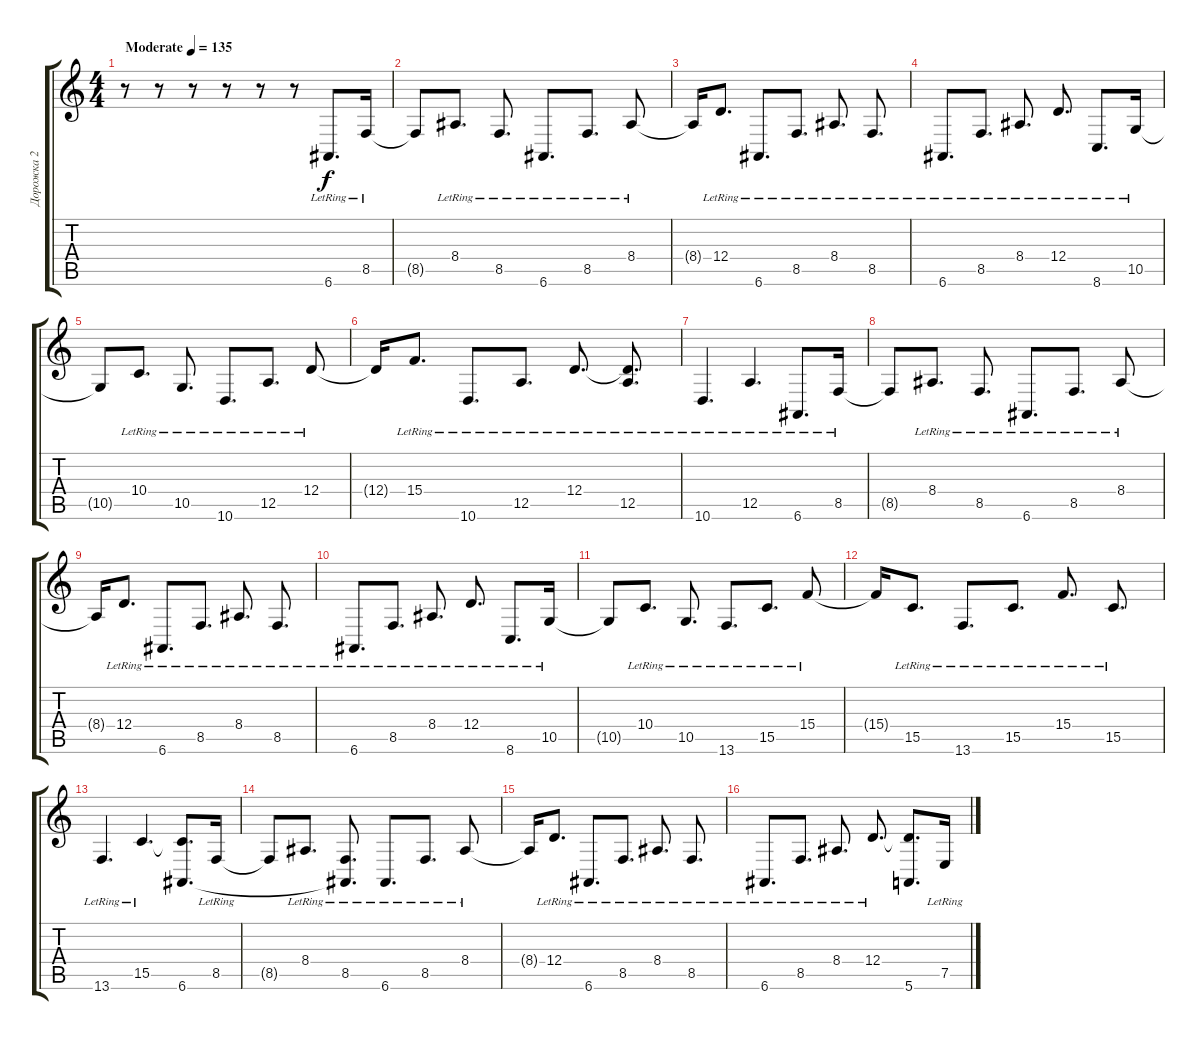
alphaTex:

\track ("Дорожка 2" "Дорожка 2") {instrument acousticgrandpiano}
\staff {score tabs}
\tuning (E4 B3 G3 D3 A2 E2) {hide}
\ts (4 4)
\tempo (135 "Moderate")
\clef g2
\ks c
r.8{dy f instrument acousticgrandpiano} r.8 r.8 r.8 r.8 r.8 6.6{lr}.8{d} 8.5{lr}.16 |
8.5{t}.8 8.4{lr}.8{d} 8.5{lr}.8{d} 6.6{lr}.8{d} 8.5{lr}.8{d} 8.4{lr}.8 |
8.4{t}.16 12.4{lr}.8{d} 6.6{lr}.8{d} 8.5{lr}.8{d} 8.4{lr}.8{d} 8.5{lr}.8{d} |
6.6{lr}.8{d} 8.5{lr}.8{d} 8.4{lr}.8{d} 12.4{lr}.8{d} 8.6{lr}.8{d} 10.5{lr}.16 |
10.5{t}.8 10.4{lr}.8{d} 10.5{lr}.8{d} 10.6{lr}.8{d} 12.5{lr}.8{d} 12.4{lr}.8 |
12.4{t}.16 15.4{lr}.8{d} 10.6{lr}.8{d} 12.5{lr}.8{d} 12.4{lr}.8{d} (12.4{t} 12.5{lr}).8{d} |
10.6{lr}.4{d} 12.5{lr}.4{d} 6.6{lr}.8{d} 8.5{lr}.16 |
8.5{t}.8 8.4{lr}.8{d} 8.5{lr}.8{d} 6.6{lr}.8{d} 8.5{lr}.8{d} 8.4{lr}.8 |
8.4{t}.16 12.4{lr}.8{d} 6.6{lr}.8{d} 8.5{lr}.8{d} 8.4{lr}.8{d} 8.5{lr}.8{d} |
6.6{lr}.8{d} 8.5{lr}.8{d} 8.4{lr}.8{d} 12.4{lr}.8{d} 8.6{lr}.8{d} 10.5{lr}.16 |
10.5{t}.8 10.4{lr}.8{d} 10.5{lr}.8{d} 13.6{lr}.8{d} 15.5{lr}.8{d} 15.4{lr}.8 |
15.4{t}.16 15.5{lr}.8{d} 13.6{lr}.8{d} 15.5{lr}.8{d} 15.4{lr}.8{d} 15.5{lr}.8{d} |
13.6{lr}.4{d} 15.5{lr}.4{d} (15.5{t} 6.6).8{d} 8.5{lr}.16 |
8.5{t}.8 8.4{lr}.8{d} (8.5{lr} 6.6{t}).8{d} 6.6{lr}.8{d} 8.5{lr}.8{d} 8.4{lr}.8 |
8.4{t}.16 12.4{lr}.8{d} 6.6{lr}.8{d} 8.5{lr}.8{d} 8.4{lr}.8{d} 8.5{lr}.8{d} |
6.6{lr}.8{d} 8.5{lr}.8{d} 8.4{lr}.8{d} 12.4{lr}.8{d} (12.4{t} 5.6).8{d} 7.5{lr}.16
